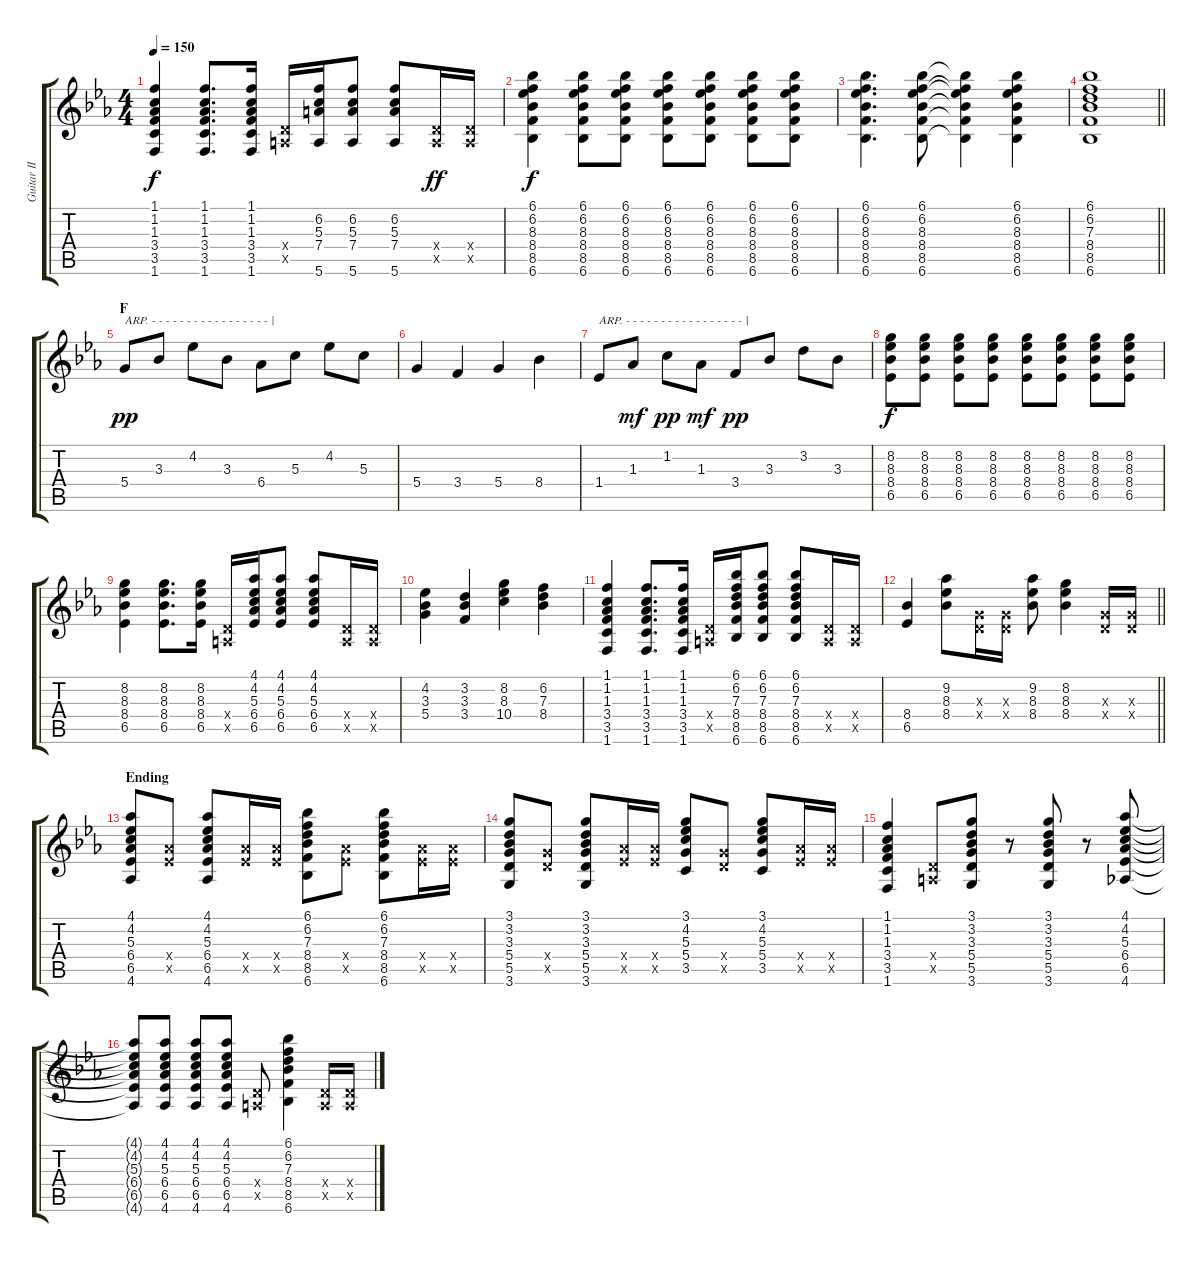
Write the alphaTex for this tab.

\track ("Guitar II (Nakano Azusa)" "Guitar II ") {instrument overdrivenguitar}
\staff {score tabs}
\tuning (E4 B3 G3 D3 A2 E2) {hide}
\ts (4 4)
\tempo 150
\clef g2
\ks eb
(1.1 1.2 1.3 3.4 3.5 1.6).4{dy f} (1.1 1.2 1.3 3.4 3.5 1.6).8{d} (1.1 1.2 1.3 3.4 3.5 1.6).16 (0.4{x} 0.5{x}).16 (6.2 5.3 7.4 5.6).16 (6.2 5.3 7.4 5.6).8 (6.2 5.3 7.4 5.6).8 (0.4{x} 0.5{x}).16{dy ff} (0.4{x} 0.5{x}).16 |
(6.1 6.2 8.3 8.4 8.5 6.6).4{dy f} (6.1 6.2 8.3 8.4 8.5 6.6).8 (6.1 6.2 8.3 8.4 8.5 6.6).8 (6.1 6.2 8.3 8.4 8.5 6.6).8 (6.1 6.2 8.3 8.4 8.5 6.6).8 (6.1 6.2 8.3 8.4 8.5 6.6).8 (6.1 6.2 8.3 8.4 8.5 6.6).8 |
(6.1 6.2 8.3 8.4 8.5 6.6).4{d} (6.1 6.2 8.3 8.4 8.5 6.6).8 (6.1{t} 6.2{t} 8.3{t} 8.4{t} 8.5{t} 6.6{t}).4 (6.1 6.2 8.3 8.4 8.5 6.6).4 |
\barLineRight lightlight
(6.1 6.2 7.3 8.4 8.5 6.6).1 |
\section ("" "F")
5.4.8{txt "ARP. - - - - - - - - - - - - - - - - - |" dy pp} 3.3.8 4.2.8 3.3.8 6.4.8 5.3.8 4.2.8 5.3.8 |
5.4.4 3.4.4 5.4.4 8.4.4 |
1.4.8{txt "ARP. - - - - - - - - - - - - - - - - - |"} 1.3.8{dy mf} 1.2.8{dy pp} 1.3.8{dy mf} 3.4.8{dy pp} 3.3.8 3.2.8 3.3.8 |
(8.2 8.3 8.4 6.5).8{dy f} (8.2 8.3 8.4 6.5).8 (8.2 8.3 8.4 6.5).8 (8.2 8.3 8.4 6.5).8 (8.2 8.3 8.4 6.5).8 (8.2 8.3 8.4 6.5).8 (8.2 8.3 8.4 6.5).8 (8.2 8.3 8.4 6.5).8 |
(8.2 8.3 8.4 6.5).4 (8.2 8.3 8.4 6.5).8{d} (8.2 8.3 8.4 6.5).16 (0.4{x} 0.5{x}).16 (4.1 4.2 5.3 6.4 6.5).16 (4.1 4.2 5.3 6.4 6.5).8 (4.1 4.2 5.3 6.4 6.5).8 (0.4{x} 0.5{x}).16 (0.4{x} 0.5{x}).16 |
(4.2 3.3 5.4).4 (3.2 3.3 3.4).4 (8.2 8.3 10.4).4 (6.2 7.3 8.4).4 |
(1.1 1.2 1.3 3.4 3.5 1.6).4 (1.1 1.2 1.3 3.4 3.5 1.6).8{d} (1.1 1.2 1.3 3.4 3.5 1.6).16 (0.4{x} 0.5{x}).16 (6.1 6.2 7.3 8.4 8.5 6.6).16 (6.1 6.2 7.3 8.4 8.5 6.6).8 (6.1 6.2 7.3 8.4 8.5 6.6).8 (0.4{x} 0.5{x}).16 (0.4{x} 0.5{x}).16 |
\barLineRight lightlight
(8.4 6.5).4 (9.2 8.3 8.4).8 (0.3{x} 0.4{x}).16 (0.3{x} 0.4{x}).16 (9.2 8.3 8.4).8 (8.2 8.3 8.4).4 (0.3{x} 0.4{x}).16 (0.3{x} 0.4{x}).16 |
\section ("" "Ending")
(4.1 4.2 5.3 6.4 6.5 4.6).8 (6.4{x} 6.5{x}).8 (4.1 4.2 5.3 6.4 6.5 4.6).8 (6.4{x} 6.5{x}).16 (6.4{x} 6.5{x}).16 (6.1 6.2 7.3 8.4 8.5 6.6).8 (6.4{x} 6.5{x}).8 (6.1 6.2 7.3 8.4 8.5 6.6).8 (6.4{x} 6.5{x}).16 (6.4{x} 6.5{x}).16 |
(3.1 3.2 3.3 5.4 5.5 3.6).8 (5.4{x} 5.5{x}).8 (3.1 3.2 3.3 5.4 5.5 3.6).8 (6.4{x} 6.5{x}).16 (6.4{x} 6.5{x}).16 (3.1 4.2 5.3 5.4 3.5).8 (5.4{x} 5.5{x}).8 (3.1 4.2 5.3 5.4 3.5).8 (6.4{x} 6.5{x}).16 (6.4{x} 6.5{x}).16 |
(1.1 1.2 1.3 3.4 3.5 1.6).4 (0.4{x} 0.5{x}).8 (3.1 3.2 3.3 5.4 5.5 3.6).8 r.8 (3.1 3.2 3.3 5.4 5.5 3.6).8 r.8 (4.1 4.2 5.3 6.4 6.5 4.6).8 |
(4.1{t} 4.2{t} 5.3{t} 6.4{t} 6.5{t} 4.6{t}).8 (4.1 4.2 5.3 6.4 6.5 4.6).8 (4.1 4.2 5.3 6.4 6.5 4.6).8 (4.1 4.2 5.3 6.4 6.5 4.6).8 (0.4{x} 0.5{x}).8 (6.1 6.2 7.3 8.4 8.5 6.6).4 (0.4{x} 0.5{x}).16 (0.4{x} 0.5{x}).16
